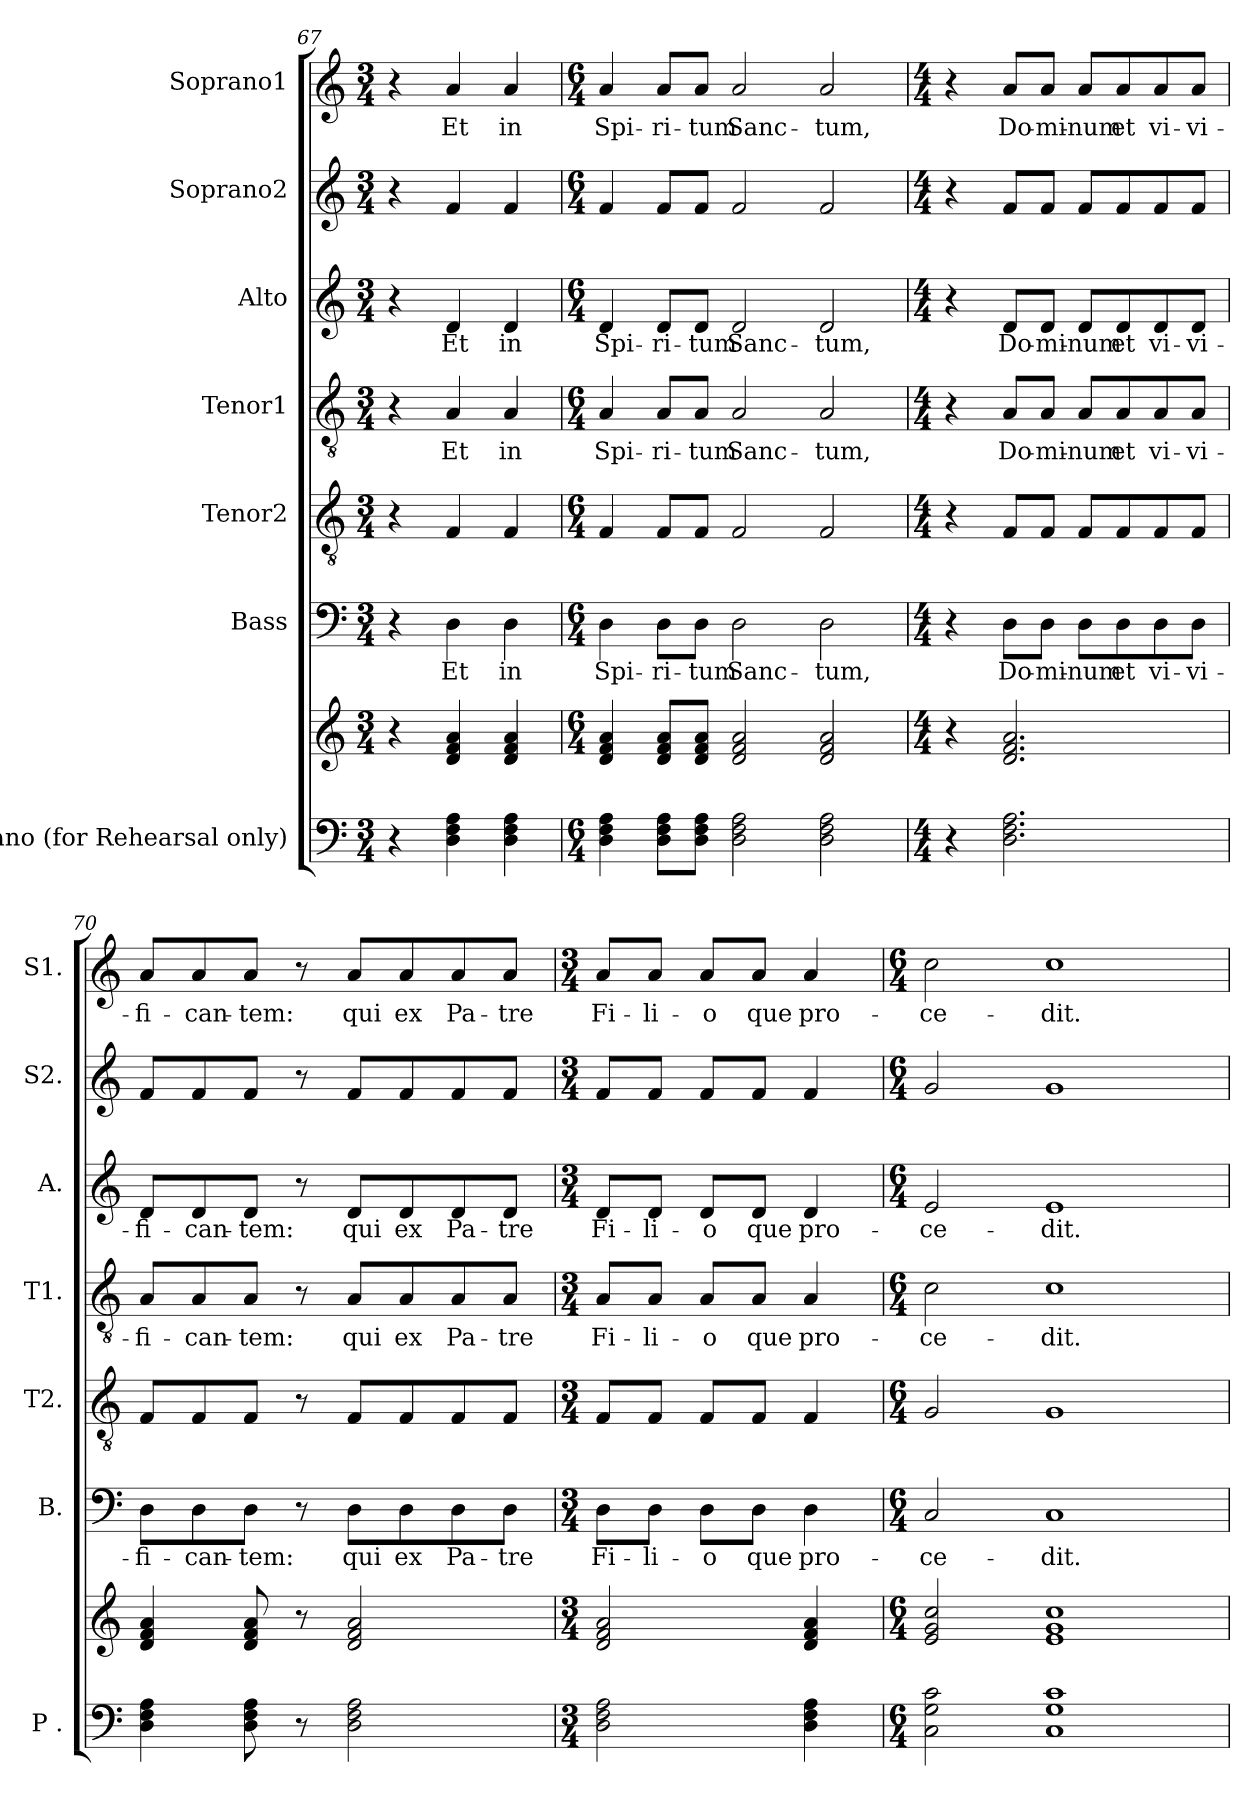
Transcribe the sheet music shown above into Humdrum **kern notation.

**kern	**kern	**kern	**text	**kern	**kern	**text	**kern	**text	**kern	**kern	**text
*part7	*part7	*part6	*part6	*part5	*part4	*part4	*part3	*part3	*part2	*part1	*part1
*staff8	*staff7	*staff6	*staff6	*staff5	*staff4	*staff4	*staff3	*staff3	*staff2	*staff1	*staff1
*I"Piano (for Rehearsal only)	*	*I"Bass	*	*I"Tenor2	*I"Tenor1	*	*I"Alto	*	*I"Soprano2	*I"Soprano1	*
*I'P .	*	*I'B.	*	*I'T2.	*I'T1.	*	*I'A.	*	*I'S2.	*I'S1.	*
!!LO:PB:g=z
*clefF4	*clefG2	*clefF4	*	*clefGv2	*clefGv2	*	*clefG2	*	*clefG2	*clefG2	*
*k[]	*k[]	*k[]	*	*k[]	*k[]	*	*k[]	*	*k[]	*k[]	*
*M3/4	*M3/4	*M3/4	*	*M3/4	*M3/4	*	*M3/4	*	*M3/4	*M3/4	*
=67	=67	=67	=67	=67	=67	=67	=67	=67	=67	=67	=67
4r	4r	4r	.	4r	4r	.	4r	.	4r	4r	.
!	!	!	!LO:LY:b	!	!	!LO:LY:b	!	!LO:LY:b	!	!	!LO:LY:b
4D\ 4F\ 4A\	4d/ 4f/ 4a/	4D\	Et	4F/	4A/	Et	4d/	Et	4f/	4a/	Et
!	!	!	!LO:LY:b	!	!	!LO:LY:b	!	!LO:LY:b	!	!	!LO:LY:b
4D\ 4F\ 4A\	4d/ 4f/ 4a/	4D\	in	4F/	4A/	in	4d/	in	4f/	4a/	in
=68	=68	=68	=68	=68	=68	=68	=68	=68	=68	=68	=68
*M6/4	*M6/4	*M6/4	*	*M6/4	*M6/4	*	*M6/4	*	*M6/4	*M6/4	*
!	!	!	!LO:LY:b	!	!	!LO:LY:b	!	!LO:LY:b	!	!	!LO:LY:b
4D\ 4F\ 4A\	4d/ 4f/ 4a/	4D\	Spi-	4F/	4A/	Spi-	4d/	Spi-	4f/	4a/	Spi-
!	!	!	!LO:LY:b	!	!	!LO:LY:b	!	!LO:LY:b	!	!	!LO:LY:b
8D\ 8F\ 8A\L	8d/ 8f/ 8a/L	8D\L	-ri-	8F/L	8A/L	-ri-	8d/L	-ri-	8f/L	8a/L	-ri-
!	!	!	!LO:LY:b	!	!	!LO:LY:b	!	!LO:LY:b	!	!	!LO:LY:b
8D\ 8F\ 8A\J	8d/ 8f/ 8a/J	8D\J	-tum	8F/J	8A/J	-tum	8d/J	-tum	8f/J	8a/J	-tum
!	!	!	!LO:LY:b	!	!	!LO:LY:b	!	!LO:LY:b	!	!	!LO:LY:b
2D\ 2F\ 2A\	2d/ 2f/ 2a/	2D\	Sanc-	2F/	2A/	Sanc-	2d/	Sanc-	2f/	2a/	Sanc-
!	!	!	!LO:LY:b	!	!	!LO:LY:b	!	!LO:LY:b	!	!	!LO:LY:b
2D\ 2F\ 2A\	2d/ 2f/ 2a/	2D\	-tum,	2F/	2A/	-tum,	2d/	-tum,	2f/	2a/	-tum,
!!LO:PB:g=z
=69	=69	=69	=69	=69	=69	=69	=69	=69	=69	=69	=69
*M4/4	*M4/4	*M4/4	*	*M4/4	*M4/4	*	*M4/4	*	*M4/4	*M4/4	*
4r	4r	4r	.	4r	4r	.	4r	.	4r	4r	.
!	!	!	!LO:LY:b	!	!	!LO:LY:b	!	!LO:LY:b	!	!	!LO:LY:b
2.D\ 2.F\ 2.A\	2.d/ 2.f/ 2.a/	8D\L	Do-	8F/L	8A/L	Do-	8d/L	Do-	8f/L	8a/L	Do-
!	!	!	!LO:LY:b	!	!	!LO:LY:b	!	!LO:LY:b	!	!	!LO:LY:b
.	.	8D\J	-mi-	8F/J	8A/J	-mi-	8d/J	-mi-	8f/J	8a/J	-mi-
!	!	!	!LO:LY:b	!	!	!LO:LY:b	!	!LO:LY:b	!	!	!LO:LY:b
.	.	8D\L	-num	8F/L	8A/L	-num	8d/L	-num	8f/L	8a/L	-num
!	!	!	!LO:LY:b	!	!	!LO:LY:b	!	!LO:LY:b	!	!	!LO:LY:b
.	.	8D\	et	8F/	8A/	et	8d/	et	8f/	8a/	et
!	!	!	!LO:LY:b	!	!	!LO:LY:b	!	!LO:LY:b	!	!	!LO:LY:b
.	.	8D\	vi-	8F/	8A/	vi-	8d/	vi-	8f/	8a/	vi-
!	!	!	!LO:LY:b	!	!	!LO:LY:b	!	!LO:LY:b	!	!	!LO:LY:b
.	.	8D\J	-vi-	8F/J	8A/J	-vi-	8d/J	-vi-	8f/J	8a/J	-vi-
=70	=70	=70	=70	=70	=70	=70	=70	=70	=70	=70	=70
!	!	!	!LO:LY:b	!	!	!LO:LY:b	!	!LO:LY:b	!	!	!LO:LY:b
4D\ 4F\ 4A\	4d/ 4f/ 4a/	8D\L	-fi-	8F/L	8A/L	-fi-	8d/L	-fi-	8f/L	8a/L	-fi-
!	!	!	!LO:LY:b	!	!	!LO:LY:b	!	!LO:LY:b	!	!	!LO:LY:b
.	.	8D\	-can-	8F/	8A/	-can-	8d/	-can-	8f/	8a/	-can-
!	!	!	!LO:LY:b	!	!	!LO:LY:b	!	!LO:LY:b	!	!	!LO:LY:b
8D\ 8F\ 8A\	8d/ 8f/ 8a/	8D\J	-tem:	8F/J	8A/J	-tem:	8d/J	-tem:	8f/J	8a/J	-tem:
8r	8r	8r	.	8r	8r	.	8r	.	8r	8r	.
!	!	!	!LO:LY:b	!	!	!LO:LY:b	!	!LO:LY:b	!	!	!LO:LY:b
2D\ 2F\ 2A\	2d/ 2f/ 2a/	8D\L	qui	8F/L	8A/L	qui	8d/L	qui	8f/L	8a/L	qui
!	!	!	!LO:LY:b	!	!	!LO:LY:b	!	!LO:LY:b	!	!	!LO:LY:b
.	.	8D\	ex	8F/	8A/	ex	8d/	ex	8f/	8a/	ex
!	!	!	!LO:LY:b	!	!	!LO:LY:b	!	!LO:LY:b	!	!	!LO:LY:b
.	.	8D\	Pa-	8F/	8A/	Pa-	8d/	Pa-	8f/	8a/	Pa-
!	!	!	!LO:LY:b	!	!	!LO:LY:b	!	!LO:LY:b	!	!	!LO:LY:b
.	.	8D\J	tre	8F/J	8A/J	tre	8d/J	tre	8f/J	8a/J	tre
=71	=71	=71	=71	=71	=71	=71	=71	=71	=71	=71	=71
*M3/4	*M3/4	*M3/4	*	*M3/4	*M3/4	*	*M3/4	*	*M3/4	*M3/4	*
!	!	!	!LO:LY:b	!	!	!LO:LY:b	!	!LO:LY:b	!	!	!LO:LY:b
2D\ 2F\ 2A\	2d/ 2f/ 2a/	8D\L	Fi-	8F/L	8A/L	Fi-	8d/L	Fi-	8f/L	8a/L	Fi-
!	!	!	!LO:LY:b	!	!	!LO:LY:b	!	!LO:LY:b	!	!	!LO:LY:b
.	.	8D\J	-li-	8F/J	8A/J	-li-	8d/J	-li-	8f/J	8a/J	-li-
!	!	!	!LO:LY:b	!	!	!LO:LY:b	!	!LO:LY:b	!	!	!LO:LY:b
.	.	8D\L	-o	8F/L	8A/L	-o	8d/L	-o	8f/L	8a/L	-o
!	!	!	!LO:LY:b	!	!	!LO:LY:b	!	!LO:LY:b	!	!	!LO:LY:b
.	.	8D\J	que	8F/J	8A/J	que	8d/J	que	8f/J	8a/J	que
!	!	!	!LO:LY:b	!	!	!LO:LY:b	!	!LO:LY:b	!	!	!LO:LY:b
4D\ 4F\ 4A\	4d/ 4f/ 4a/	4D\	pro-	4F/	4A/	pro-	4d/	pro-	4f/	4a/	pro-
!!LO:PB:g=z
=72	=72	=72	=72	=72	=72	=72	=72	=72	=72	=72	=72
*M6/4	*M6/4	*M6/4	*	*M6/4	*M6/4	*	*M6/4	*	*M6/4	*M6/4	*
!	!	!	!LO:LY:b	!	!	!LO:LY:b	!	!LO:LY:b	!	!	!LO:LY:b
2C\ 2G\ 2c\	2e/ 2g/ 2cc/	2C/	-ce-	2G/	2c\	-ce-	2e/	-ce-	2g/	2cc\	-ce-
!	!	!	!LO:LY:b	!	!	!LO:LY:b	!	!LO:LY:b	!	!	!LO:LY:b
1C 1G 1c	1e 1g 1cc	1C	-dit.	1G	1c	-dit.	1e	-dit.	1g	1cc	-dit.
=	=	=	=	=	=	=	=	=	=	=	=
*-	*-	*-	*-	*-	*-	*-	*-	*-	*-	*-	*-
